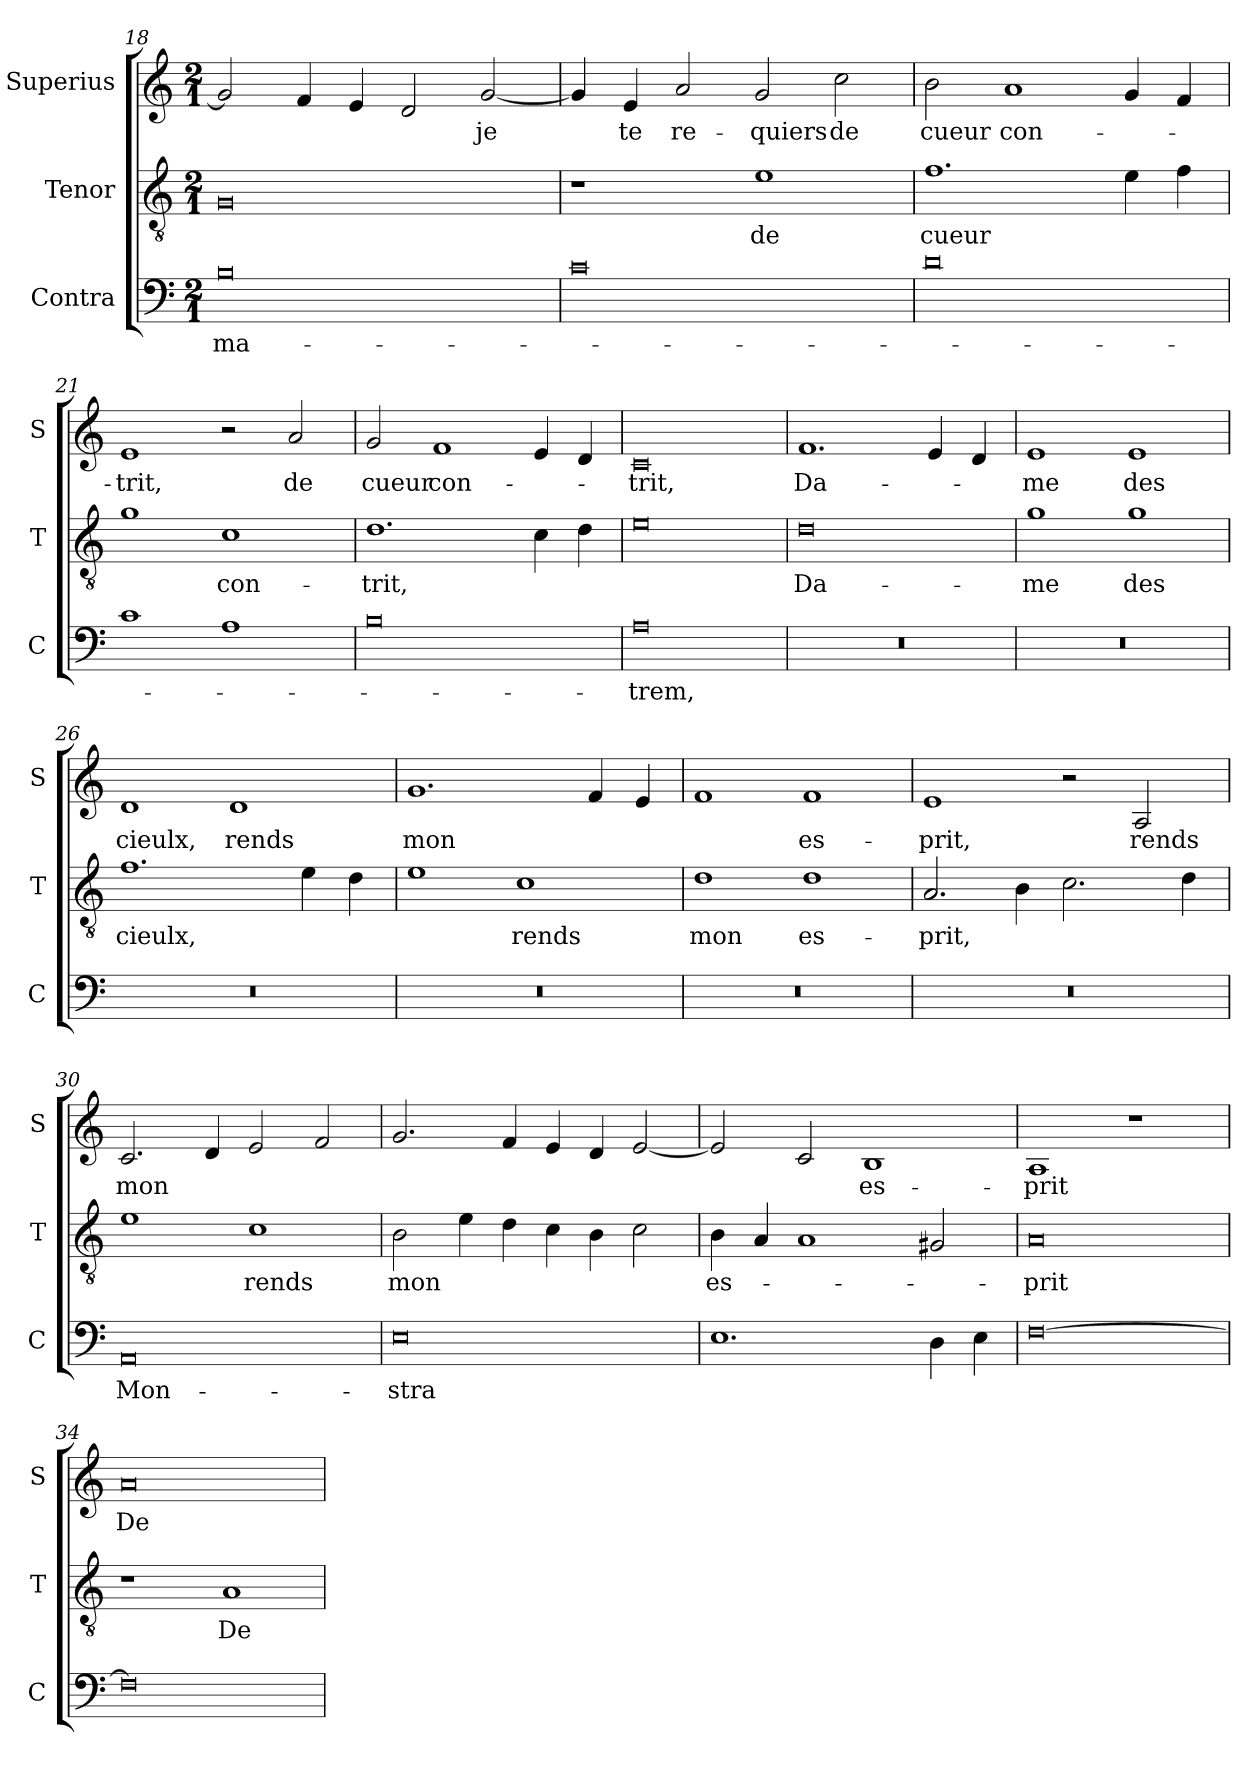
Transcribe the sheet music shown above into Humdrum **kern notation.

**kern	**text	**kern	**text	**kern	**text
*part3	*part3	*part2	*part2	*part1	*part1
*staff3	*staff3	*staff2	*staff2	*staff1	*staff1
*I"Contra	*	*I"Tenor	*	*I"Superius	*
*I'C	*	*I'T	*	*I'S	*
*clefF4	*	*clefGv2	*	*clefG2	*
*k[]	*	*k[]	*	*k[]	*
*M2/1	*	*M2/1	*	*M2/1	*
=18	=18	=18	=18	=18	=18
0B	ma-	0G	.	2g/]	.
.	.	.	.	4f/	.
.	.	.	.	4e/	.
.	.	.	.	2d/	.
.	.	.	.	[2g/	je
=19	=19	=19	=19	=19	=19
0c	.	1r	.	4g/]	.
.	.	.	.	4e/	te
.	.	.	.	2a/	re-
.	.	1e	de	2g/	-quiers
.	.	.	.	2cc\	de
=20	=20	=20	=20	=20	=20
0d	.	1.f	cueur	2b\	cueur
.	.	.	.	1a	con-
.	.	4e\	.	4g/	.
.	.	4f\	.	4f/	.
=21	=21	=21	=21	=21	=21
1c	.	1g	.	1e	-trit,
1A	.	1c	con-	2r	.
.	.	.	.	2a/	de
=22	=22	=22	=22	=22	=22
0B	.	1.d	-trit,	2g/	cueur
.	.	.	.	1f	con-
.	.	4c\	.	4e/	.
.	.	4d\	.	4d/	.
=23	=23	=23	=23	=23	=23
0A	-trem,	0e	.	0c	-trit,
=24	=24	=24	=24	=24	=24
0r	.	0d	Da-	1.f	Da-
.	.	.	.	4e/	.
.	.	.	.	4d/	.
=25	=25	=25	=25	=25	=25
0r	.	1g	-me	1e	-me
.	.	1g	des	1e	des
=26	=26	=26	=26	=26	=26
0r	.	1.f	cieulx,	1d	cieulx,
.	.	.	.	1d	rends
.	.	4e\	.	.	.
.	.	4d\	.	.	.
=27	=27	=27	=27	=27	=27
0r	.	1e	.	1.g	mon
.	.	1c	rends	.	.
.	.	.	.	4f/	.
.	.	.	.	4e/	.
=28	=28	=28	=28	=28	=28
0r	.	1d	mon	1f	.
.	.	1d	es-	1f	es-
=29	=29	=29	=29	=29	=29
0r	.	2.A/	-prit,	1e	-prit,
.	.	4B\	.	.	.
.	.	2.c\	.	2r	.
.	.	.	.	2A/	rends
.	.	4d\	.	.	.
=30	=30	=30	=30	=30	=30
0AA	Mon-	1e	.	2.c/	mon
.	.	.	.	4d/	.
.	.	1c	rends	2e/	.
.	.	.	.	2f/	.
=31	=31	=31	=31	=31	=31
0E	-stra	2B\	mon	2.g/	.
.	.	4e\	.	.	.
.	.	4d\	.	4f/	.
.	.	4c\	.	4e/	.
.	.	4B\	.	4d/	.
.	.	2c\	.	[2e/	.
=32	=32	=32	=32	=32	=32
1.E	.	4B\	es-	2e/]	.
.	.	4A/	.	.	.
.	.	1A	.	2c/	.
.	.	.	.	1B	es-
4D\	.	2G#X/	.	.	.
4E\	.	.	.	.	.
=33	=33	=33	=33	=33	=33
[0F	.	0A	-prit	1A	-prit
.	.	.	.	1r	.
=34	=34	=34	=34	=34	=34
0F]	.	1r	.	0a	De-
.	.	1A	De-	.	.
=	=	=	=	=	=
*-	*-	*-	*-	*-	*-
